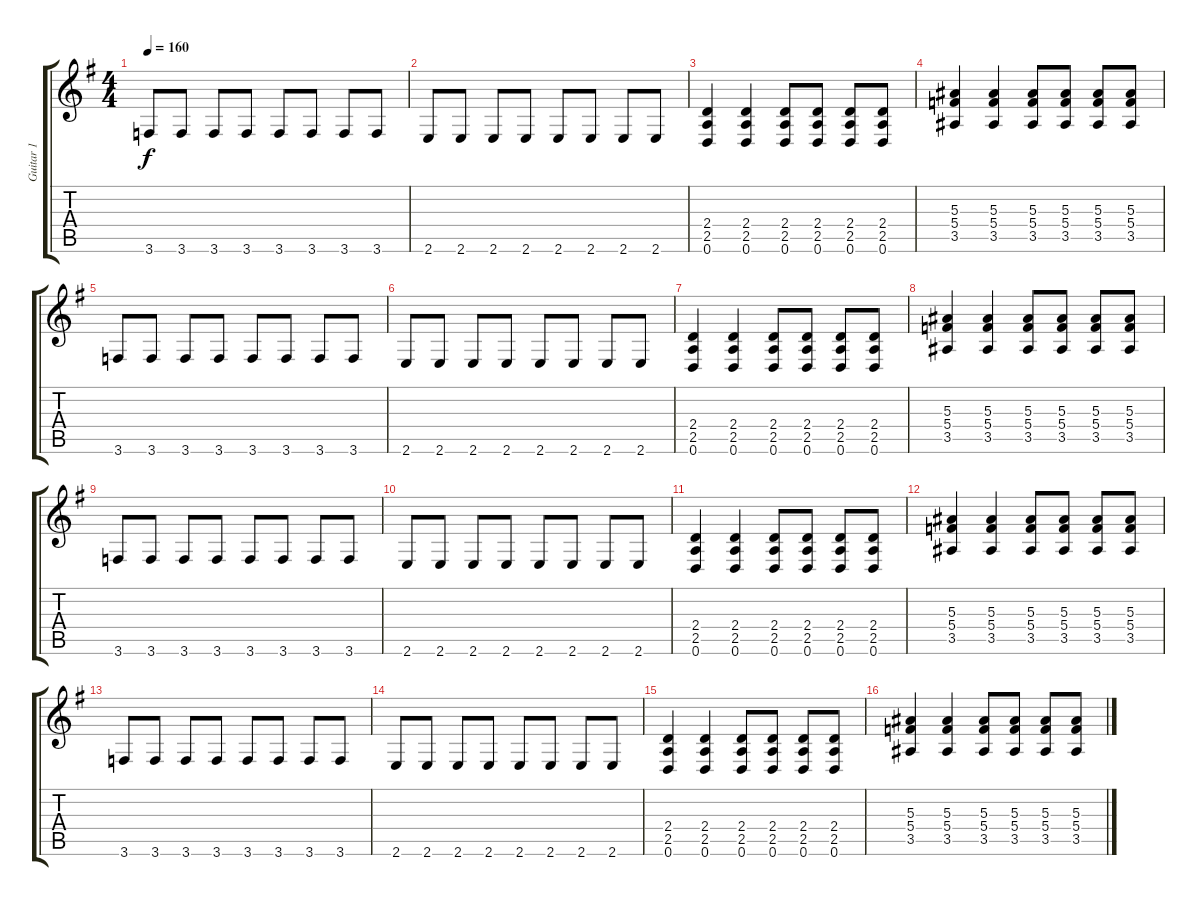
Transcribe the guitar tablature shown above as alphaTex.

\track ("Guitar 1" "Guitar 1") {instrument distortionguitar}
\staff {score tabs}
\tuning (D4 A3 F3 C3 G2 D2) {hide}
\ts (4 4)
\tempo 160
\clef g2
\ks eminor
3.6.8{dy f} 3.6.8 3.6.8 3.6.8 3.6.8 3.6.8 3.6.8 3.6.8 |
2.6.8 2.6.8 2.6.8 2.6.8 2.6.8 2.6.8 2.6.8 2.6.8 |
(2.4 2.5 0.6).4 (2.4 2.5 0.6).4 (2.4 2.5 0.6).8 (2.4 2.5 0.6).8 (2.4 2.5 0.6).8 (2.4 2.5 0.6).8 |
(5.3 5.4 3.5).4 (5.3 5.4 3.5).4 (5.3 5.4 3.5).8 (5.3 5.4 3.5).8 (5.3 5.4 3.5).8 (5.3 5.4 3.5).8 |
3.6.8 3.6.8 3.6.8 3.6.8 3.6.8 3.6.8 3.6.8 3.6.8 |
2.6.8 2.6.8 2.6.8 2.6.8 2.6.8 2.6.8 2.6.8 2.6.8 |
(2.4 2.5 0.6).4 (2.4 2.5 0.6).4 (2.4 2.5 0.6).8 (2.4 2.5 0.6).8 (2.4 2.5 0.6).8 (2.4 2.5 0.6).8 |
(5.3 5.4 3.5).4 (5.3 5.4 3.5).4 (5.3 5.4 3.5).8 (5.3 5.4 3.5).8 (5.3 5.4 3.5).8 (5.3 5.4 3.5).8 |
3.6.8 3.6.8 3.6.8 3.6.8 3.6.8 3.6.8 3.6.8 3.6.8 |
2.6.8 2.6.8 2.6.8 2.6.8 2.6.8 2.6.8 2.6.8 2.6.8 |
(2.4 2.5 0.6).4 (2.4 2.5 0.6).4 (2.4 2.5 0.6).8 (2.4 2.5 0.6).8 (2.4 2.5 0.6).8 (2.4 2.5 0.6).8 |
(5.3 5.4 3.5).4 (5.3 5.4 3.5).4 (5.3 5.4 3.5).8 (5.3 5.4 3.5).8 (5.3 5.4 3.5).8 (5.3 5.4 3.5).8 |
3.6.8 3.6.8 3.6.8 3.6.8 3.6.8 3.6.8 3.6.8 3.6.8 |
2.6.8 2.6.8 2.6.8 2.6.8 2.6.8 2.6.8 2.6.8 2.6.8 |
(2.4 2.5 0.6).4 (2.4 2.5 0.6).4 (2.4 2.5 0.6).8 (2.4 2.5 0.6).8 (2.4 2.5 0.6).8 (2.4 2.5 0.6).8 |
(5.3 5.4 3.5).4 (5.3 5.4 3.5).4 (5.3 5.4 3.5).8 (5.3 5.4 3.5).8 (5.3 5.4 3.5).8 (5.3 5.4 3.5).8
